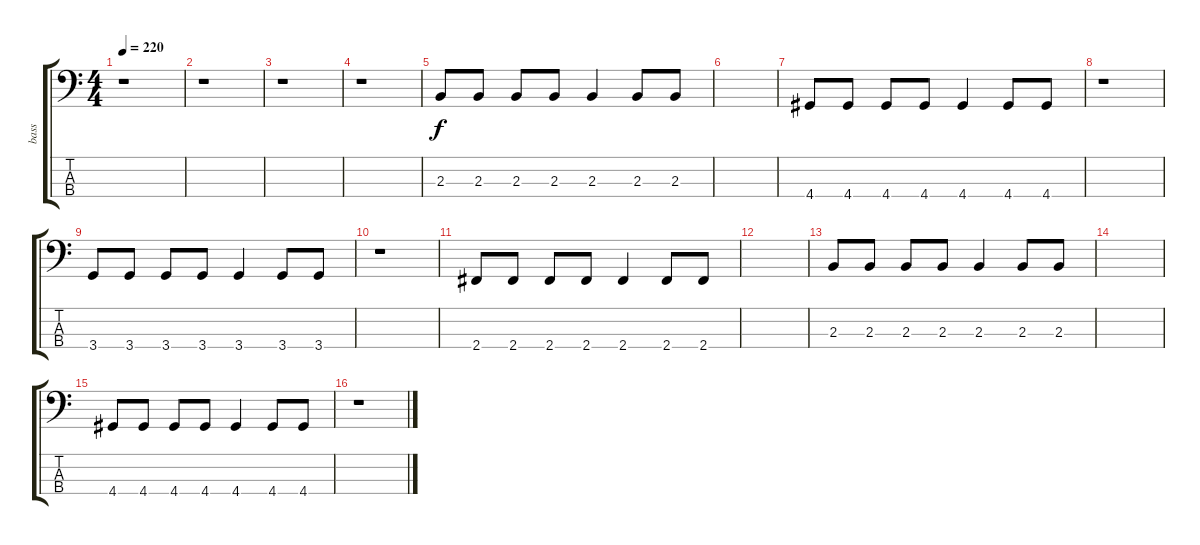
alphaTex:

\track ("bass" "bass") {instrument electricbassfinger}
\staff {score tabs}
\tuning (G2 D2 A1 E1) {hide}
\ts (4 4)
\tempo 220
\clef f4
\ks c
r.1{dy f instrument electricbassfinger} |
r.1 |
r.1 |
r.1 |
2.3.8 2.3.8 2.3.8 2.3.8 2.3.4 2.3.8 2.3.8 |
|
4.4.8 4.4.8 4.4.8 4.4.8 4.4.4 4.4.8 4.4.8 |
r.1 |
3.4.8 3.4.8 3.4.8 3.4.8 3.4.4 3.4.8 3.4.8 |
r.1 |
2.4.8 2.4.8 2.4.8 2.4.8 2.4.4 2.4.8 2.4.8 |
|
2.3.8 2.3.8 2.3.8 2.3.8 2.3.4 2.3.8 2.3.8 |
|
4.4.8 4.4.8 4.4.8 4.4.8 4.4.4 4.4.8 4.4.8 |
r.1
